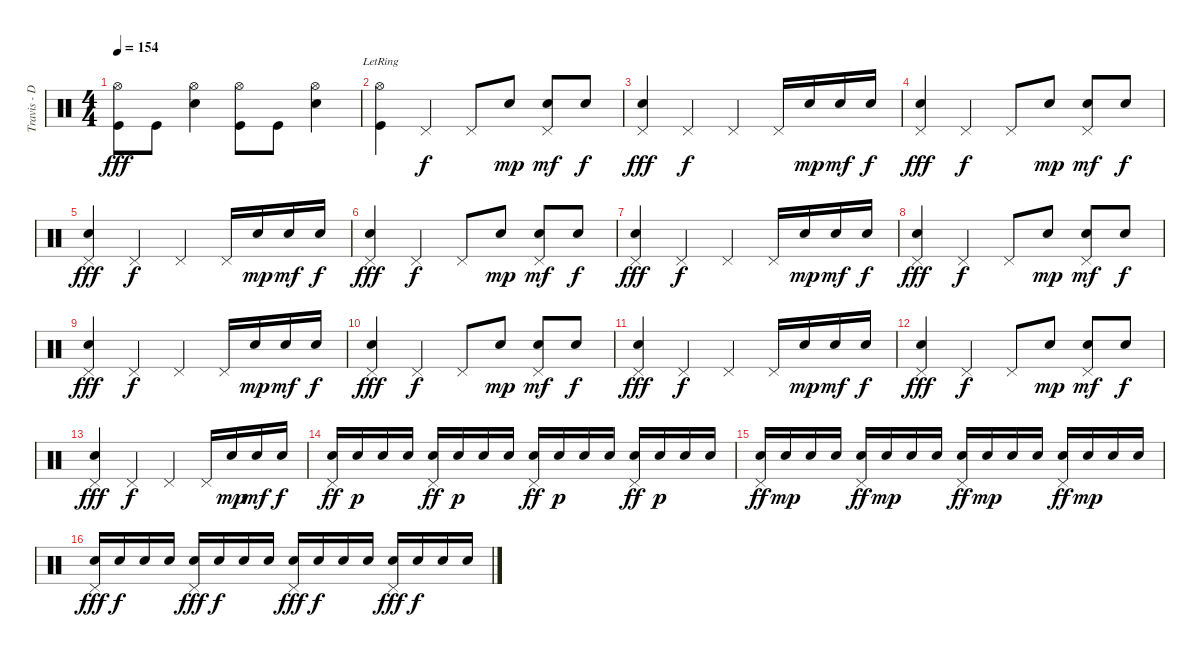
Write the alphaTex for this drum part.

\track ("Travis - Drums" "Travis - D") {instrument percussion}
\staff {score}
\articulation defaults
\ts (4 4)
\tempo 154
\clef neutral
\ks c
("Hi-Hat (open)" "Kick (hit)").8{dy fff} "Kick (hit)".8 ("Hi-Hat (open)" "Snare (hit) 2").4 ("Hi-Hat (open)" "Kick (hit)").8 "Kick (hit)".8 ("Hi-Hat (open)" "Snare (hit) 2").4 |
("Hi-Hat (open)"{lr} "Kick (hit)").4 "Pedal Hi-Hat (hit)".4{dy f} "Pedal Hi-Hat (hit)".8 "Snare (hit) 2".8{dy mp} ("Pedal Hi-Hat (hit)" "Snare (hit) 2").8{dy mf} "Snare (hit) 2".8{dy f} |
("Pedal Hi-Hat (hit)" "Snare (hit) 2").4{dy fff} "Pedal Hi-Hat (hit)".4{dy f} "Pedal Hi-Hat (hit)".4 "Pedal Hi-Hat (hit)".16 "Snare (hit) 2".16{dy mp} "Snare (hit) 2".16{dy mf} "Snare (hit) 2".16{dy f} |
("Pedal Hi-Hat (hit)" "Snare (hit) 2").4{dy fff} "Pedal Hi-Hat (hit)".4{dy f} "Pedal Hi-Hat (hit)".8 "Snare (hit) 2".8{dy mp} ("Pedal Hi-Hat (hit)" "Snare (hit) 2").8{dy mf} "Snare (hit) 2".8{dy f} |
("Pedal Hi-Hat (hit)" "Snare (hit) 2").4{dy fff} "Pedal Hi-Hat (hit)".4{dy f} "Pedal Hi-Hat (hit)".4 "Pedal Hi-Hat (hit)".16 "Snare (hit) 2".16{dy mp} "Snare (hit) 2".16{dy mf} "Snare (hit) 2".16{dy f} |
("Pedal Hi-Hat (hit)" "Snare (hit) 2").4{dy fff} "Pedal Hi-Hat (hit)".4{dy f} "Pedal Hi-Hat (hit)".8 "Snare (hit) 2".8{dy mp} ("Pedal Hi-Hat (hit)" "Snare (hit) 2").8{dy mf} "Snare (hit) 2".8{dy f} |
("Pedal Hi-Hat (hit)" "Snare (hit) 2").4{dy fff} "Pedal Hi-Hat (hit)".4{dy f} "Pedal Hi-Hat (hit)".4 "Pedal Hi-Hat (hit)".16 "Snare (hit) 2".16{dy mp} "Snare (hit) 2".16{dy mf} "Snare (hit) 2".16{dy f} |
("Pedal Hi-Hat (hit)" "Snare (hit) 2").4{dy fff} "Pedal Hi-Hat (hit)".4{dy f} "Pedal Hi-Hat (hit)".8 "Snare (hit) 2".8{dy mp} ("Pedal Hi-Hat (hit)" "Snare (hit) 2").8{dy mf} "Snare (hit) 2".8{dy f} |
("Pedal Hi-Hat (hit)" "Snare (hit) 2").4{dy fff} "Pedal Hi-Hat (hit)".4{dy f} "Pedal Hi-Hat (hit)".4 "Pedal Hi-Hat (hit)".16 "Snare (hit) 2".16{dy mp} "Snare (hit) 2".16{dy mf} "Snare (hit) 2".16{dy f} |
("Pedal Hi-Hat (hit)" "Snare (hit) 2").4{dy fff} "Pedal Hi-Hat (hit)".4{dy f} "Pedal Hi-Hat (hit)".8 "Snare (hit) 2".8{dy mp} ("Pedal Hi-Hat (hit)" "Snare (hit) 2").8{dy mf} "Snare (hit) 2".8{dy f} |
("Pedal Hi-Hat (hit)" "Snare (hit) 2").4{dy fff} "Pedal Hi-Hat (hit)".4{dy f} "Pedal Hi-Hat (hit)".4 "Pedal Hi-Hat (hit)".16 "Snare (hit) 2".16{dy mp} "Snare (hit) 2".16{dy mf} "Snare (hit) 2".16{dy f} |
("Pedal Hi-Hat (hit)" "Snare (hit) 2").4{dy fff} "Pedal Hi-Hat (hit)".4{dy f} "Pedal Hi-Hat (hit)".8 "Snare (hit) 2".8{dy mp} ("Pedal Hi-Hat (hit)" "Snare (hit) 2").8{dy mf} "Snare (hit) 2".8{dy f} |
("Pedal Hi-Hat (hit)" "Snare (hit) 2").4{dy fff} "Pedal Hi-Hat (hit)".4{dy f} "Pedal Hi-Hat (hit)".4 "Pedal Hi-Hat (hit)".16 "Snare (hit) 2".16{dy mp} "Snare (hit) 2".16{dy mf} "Snare (hit) 2".16{dy f} |
("Pedal Hi-Hat (hit)" "Snare (hit) 2").16{dy ff} "Snare (hit) 2".16{dy p} "Snare (hit) 2".16 "Snare (hit) 2".16 ("Pedal Hi-Hat (hit)" "Snare (hit) 2").16{dy ff} "Snare (hit) 2".16{dy p} "Snare (hit) 2".16 "Snare (hit) 2".16 ("Pedal Hi-Hat (hit)" "Snare (hit) 2").16{dy ff} "Snare (hit) 2".16{dy p} "Snare (hit) 2".16 "Snare (hit) 2".16 ("Pedal Hi-Hat (hit)" "Snare (hit) 2").16{dy ff} "Snare (hit) 2".16{dy p} "Snare (hit) 2".16 "Snare (hit) 2".16 |
("Pedal Hi-Hat (hit)" "Snare (hit) 2").16{dy ff} "Snare (hit) 2".16{dy mp} "Snare (hit) 2".16 "Snare (hit) 2".16 ("Pedal Hi-Hat (hit)" "Snare (hit) 2").16{dy ff} "Snare (hit) 2".16{dy mp} "Snare (hit) 2".16 "Snare (hit) 2".16 ("Pedal Hi-Hat (hit)" "Snare (hit) 2").16{dy ff} "Snare (hit) 2".16{dy mp} "Snare (hit) 2".16 "Snare (hit) 2".16 ("Pedal Hi-Hat (hit)" "Snare (hit) 2").16{dy ff} "Snare (hit) 2".16{dy mp} "Snare (hit) 2".16 "Snare (hit) 2".16 |
("Pedal Hi-Hat (hit)" "Snare (hit) 2").16{dy fff} "Snare (hit) 2".16{dy f} "Snare (hit) 2".16 "Snare (hit) 2".16 ("Pedal Hi-Hat (hit)" "Snare (hit) 2").16{dy fff} "Snare (hit) 2".16{dy f} "Snare (hit) 2".16 "Snare (hit) 2".16 ("Pedal Hi-Hat (hit)" "Snare (hit) 2").16{dy fff} "Snare (hit) 2".16{dy f} "Snare (hit) 2".16 "Snare (hit) 2".16 ("Pedal Hi-Hat (hit)" "Snare (hit) 2").16{dy fff} "Snare (hit) 2".16{dy f} "Snare (hit) 2".16 "Snare (hit) 2".16
